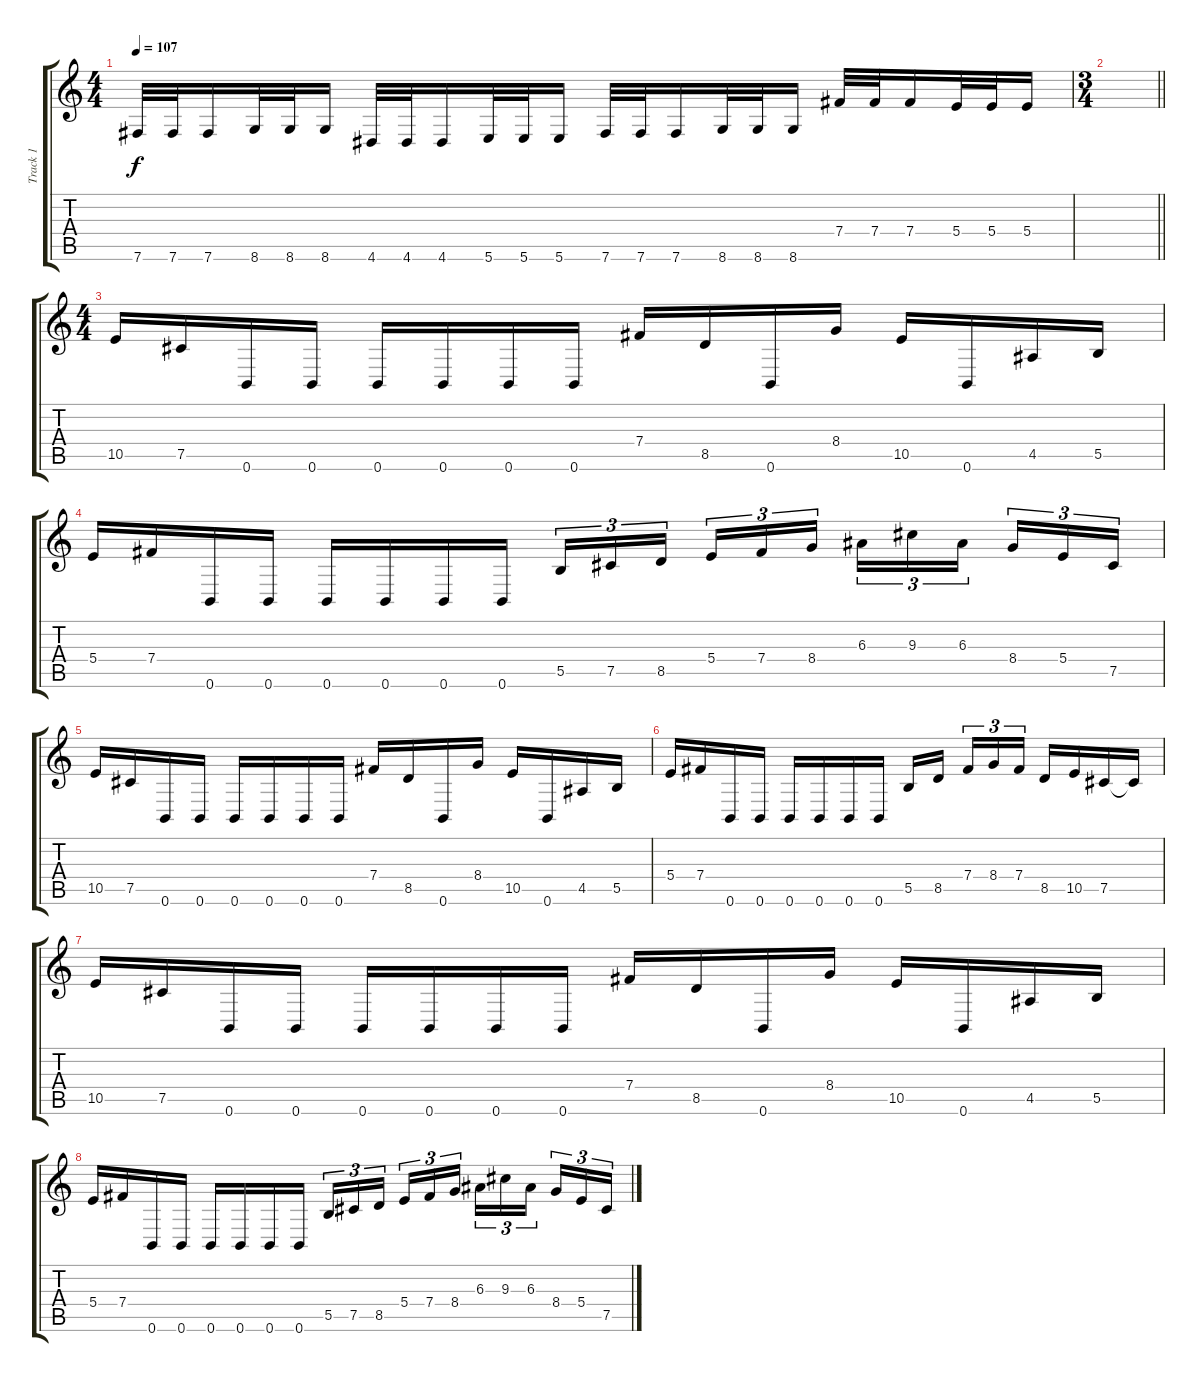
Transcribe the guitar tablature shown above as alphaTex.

\track ("Track 1" "Track 1") {instrument distortionguitar}
\staff {score tabs}
\tuning (Db4 Ab3 E3 B2 Gb2 B1) {hide}
\ts (4 4)
\tempo 107
\clef g2
\ks c
7.6.32{dy f} 7.6.32 7.6.16 8.6.32 8.6.32 8.6.16 4.6.32 4.6.32 4.6.16 5.6.32 5.6.32 5.6.16 7.6.32 7.6.32 7.6.16 8.6.32 8.6.32 8.6.16 7.4.32 7.4.32 7.4.16 5.4.32 5.4.32 5.4.16 |
\ts (3 4)
\barLineRight lightlight
|
\ts (4 4)
10.5.16 7.5.16 0.6.16 0.6.16 0.6.16 0.6.16 0.6.16 0.6.16 7.4.16 8.5.16 0.6.16 8.4.16 10.5.16 0.6.16 4.5.16 5.5.16 |
5.4.16 7.4.16 0.6.16 0.6.16 0.6.16 0.6.16 0.6.16 0.6.16 5.5.16{tu (3 2)} 7.5.16{tu (3 2)} 8.5.16{tu (3 2) beam splitsecondary} 5.4.16{tu (3 2)} 7.4.16{tu (3 2)} 8.4.16{tu (3 2)} 6.3.16{tu (3 2)} 9.3.16{tu (3 2)} 6.3.16{tu (3 2) beam splitsecondary} 8.4.16{tu (3 2)} 5.4.16{tu (3 2)} 7.5.16{tu (3 2)} |
10.5.16 7.5.16 0.6.16 0.6.16 0.6.16 0.6.16 0.6.16 0.6.16 7.4.16 8.5.16 0.6.16 8.4.16 10.5.16 0.6.16 4.5.16 5.5.16 |
5.4.16 7.4.16 0.6.16 0.6.16 0.6.16 0.6.16 0.6.16 0.6.16 5.5.16 8.5.16{beam splitsecondary} 7.4.16{tu (3 2)} 8.4.16{tu (3 2)} 7.4.16{tu (3 2)} 8.5.16 10.5.16 7.5.16 7.5{t}.16 |
10.5.16 7.5.16 0.6.16 0.6.16 0.6.16 0.6.16 0.6.16 0.6.16 7.4.16 8.5.16 0.6.16 8.4.16 10.5.16 0.6.16 4.5.16 5.5.16 |
5.4.16 7.4.16 0.6.16 0.6.16 0.6.16 0.6.16 0.6.16 0.6.16 5.5.16{tu (3 2)} 7.5.16{tu (3 2)} 8.5.16{tu (3 2) beam splitsecondary} 5.4.16{tu (3 2)} 7.4.16{tu (3 2)} 8.4.16{tu (3 2)} 6.3.16{tu (3 2)} 9.3.16{tu (3 2)} 6.3.16{tu (3 2) beam splitsecondary} 8.4.16{tu (3 2)} 5.4.16{tu (3 2)} 7.5.16{tu (3 2)}
